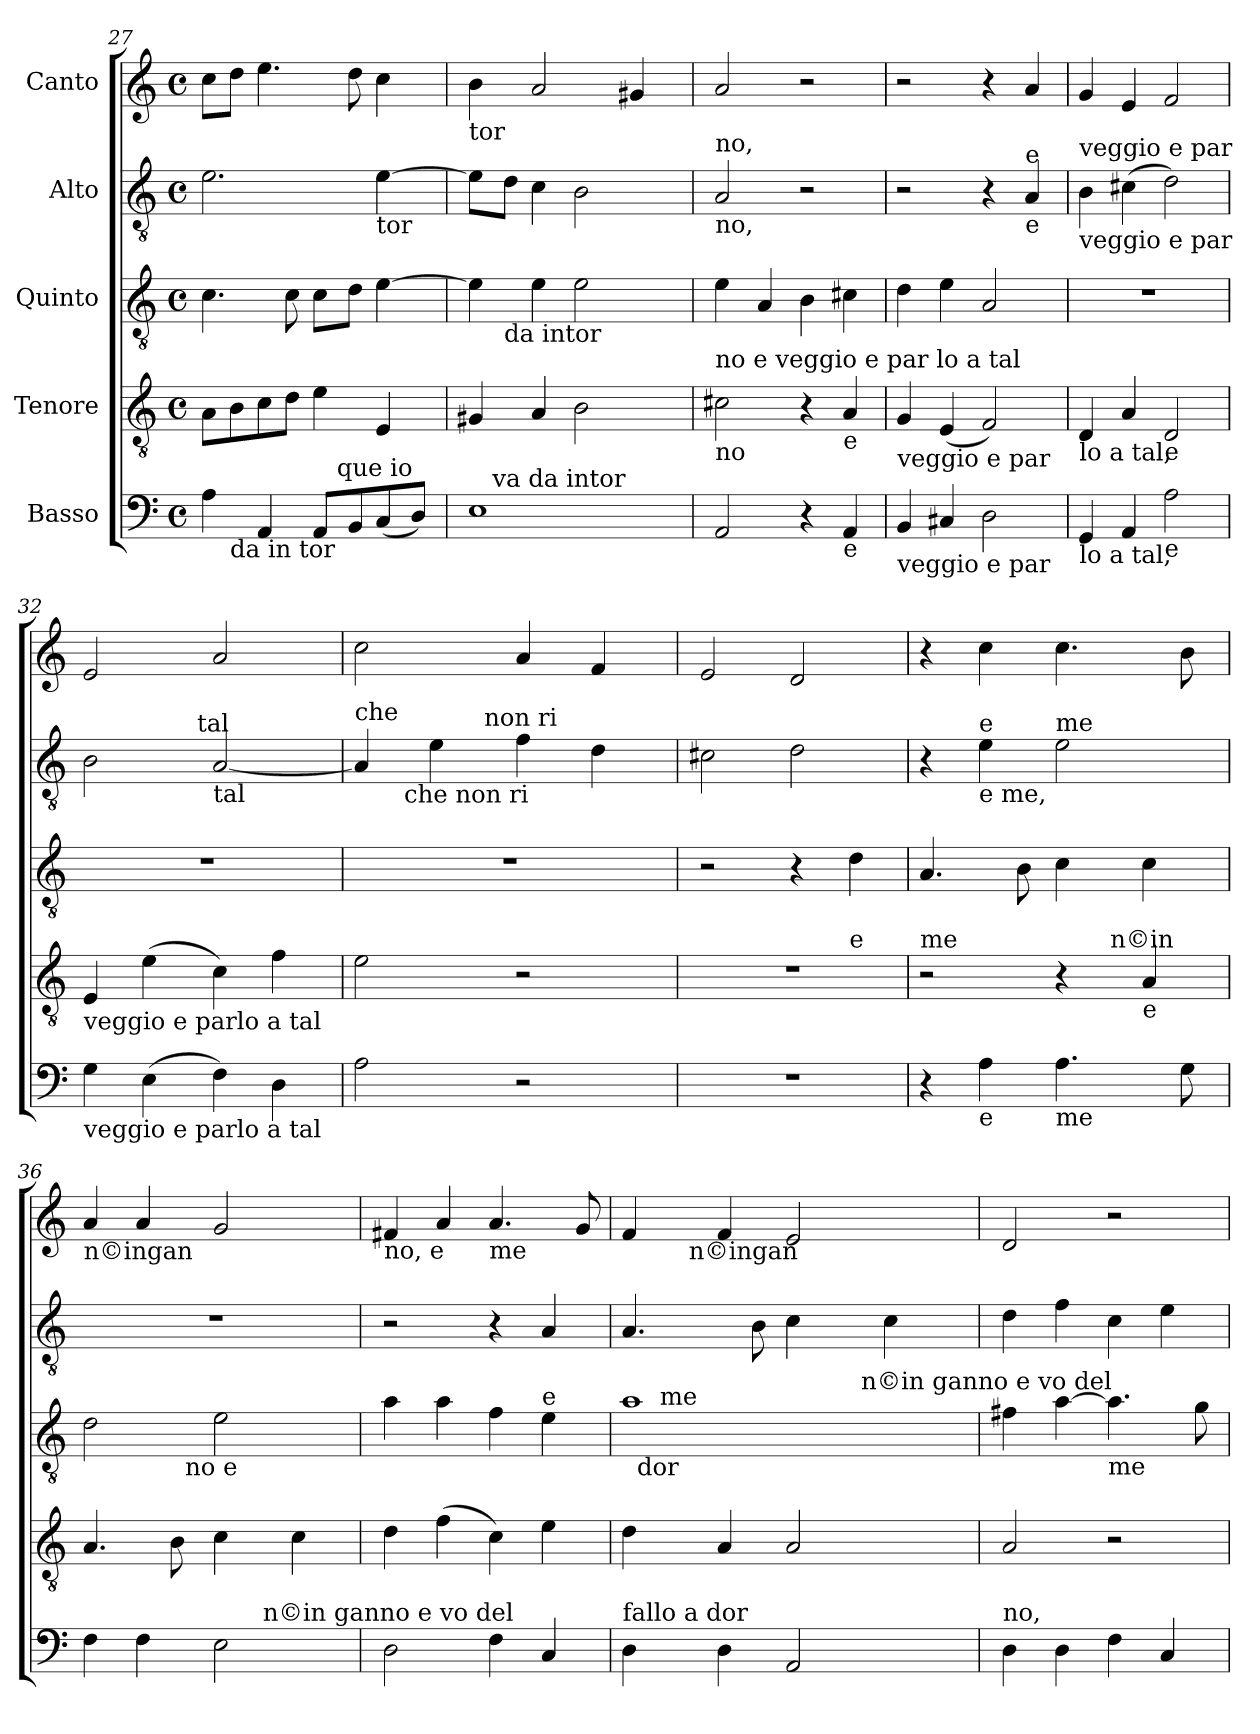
**kern	**kern	**kern	**kern	**kern
*part5	*part4	*part3	*part2	*part1
*staff5	*staff4	*staff3	*staff2	*staff1
*I"Basso	*I"Tenore	*I"Quinto	*I"Alto	*I"Canto
*clefF4	*clefGv2	*clefGv2	*clefGv2	*clefG2
*ITrd7c12	*	*	*	*
*k[]	*k[]	*k[]	*k[]	*k[]
*C:	*C:	*C:	*C:	*C:
*M4/4	*M4/4	*M4/4	*M4/4	*M4/4
*met(c)	*met(c)	*met(c)	*met(c)	*met(c)
=27	=27	=27	=27	=27
!LO:TX:a:t=vun	!	!	!	!
*^	*	*	*	*
*	*^	*	*	*	*
4AA\	8ryy	2ryy	8A\L	4.c\	2.e\	8cc\L
!	!LO:TX:b:t=da in tor	!	!	!	!	!
.	2..ryy	.	8B\	.	.	8dd\J
4AAA/	.	.	8c\	.	.	4.ee\
.	.	.	8d\J	8c\	.	.
8AAA/L	.	16.ryy	4e\	8c\L	.	.
!	!	!LO:TX:a:t=que io	!	!	!	!
.	.	4ryy	.	.	.	.
8BBB/	.	.	.	8d\J	.	8dd\
!	!	!	!	!	!LO:TX:b:t=tor	!
(>8CC/	.	.	4E/	[>4e\	[>4e\	4cc\
.	.	8ryy	.	.	.	.
8DD/J)	.	.	.	.	.	.
.	.	32ryy	.	.	.	.
=28	=28	=28	=28	=28	=28	=28
!	!	!	!	!	!	!LO:TX:b:t=tor
*	*v	*v	*	*^	*	*
1EE	16.ryy	4G#X/	4e\]	8ryy	8e\L]	4b\
!	!LO:TX:a:t=va da intor	!	!	!	!	!
.	2ryy	.	.	.	.	.
!	!	!	!	!LO:TX:b:t=da intor	!	!
.	.	.	.	2..ryy	8d\J	.
.	.	4A/	4e\	.	4c\	2a/
.	.	2B\	2e\	.	2B\	.
.	4ryy	.	.	.	.	.
.	.	.	.	.	.	4g#X/
.	8ryy	.	.	.	.	.
.	32ryy	.	.	.	.	.
!!LO:LB:g=z
=29	=29	=29	=29	=29	=29	=29
!	!	!	!	!	!LO:TX:b:t=no,	!
!	!	!	!	!	!LO:TX:a:t=no,	!
!	!	!LO:TX:a:t=no e veggio e par lo a tal	!	!	!	!
!	!	!LO:TX:b:t=no	!	!	!	!
!LO:TX:b:t=no,	!	!	!	!	!	!
*v	*v	*	*v	*v	*	*
2AAA/	2c#X\	4e\	2A/	2a/
.	.	4A/	.	.
4r	4r	4B\	2r	2r
!	!LO:TX:b:t=e	!	!	!
!LO:TX:b:t=e	!	!	!	!
4AAA/	4A/	4c#X\	.	.
=30	=30	=30	=30	=30
!	!LO:TX:b:t=veggio e par	!	!	!
!LO:TX:b:t=veggio e par	!	!	!	!
4BBB/	4G/	4d\	2r	2r
4CC#X/	(<4E/	4e\	.	.
2DD\	2F/)	2A/	4r	4r
!	!	!	!LO:TX:b:t=e	!
!	!	!	!LO:TX:a:t=e	!
.	.	.	4A/	4a/
=31	=31	=31	=31	=31
!	!	!	!LO:TX:a:t=veggio e par	!
!	!	!	!LO:TX:b:t=veggio e par	!
!	!LO:TX:b:t=lo a tal,	!	!	!
!LO:TX:b:t=lo a tal,	!	!	!	!
4GGG/	4D/	1r	4B\	4g/
4AAA/	4A/	.	(<4c#X\	4e/
!	!LO:TX:b:t=e	!	!	!
!LO:TX:b:t=e	!	!	!	!
2AA\	2D/	.	2d\)	2f/
=32	=32	=32	=32	=32
!	!	!	!LO:TX:b:t=lo a	!
!	!	!	!LO:TX:a:t=lo a	!
!	!LO:TX:b:t=veggio e parlo a tal	!	!	!
!LO:TX:b:t=veggio e parlo a tal	!	!	!	!
*	*	*	*^	*
4GG\	4E/	1r	2B\	4...ryy	2e/
(<4EE\	(<4e\	.	.	.	.
!	!	!	!	!LO:TX:a:t=tal	!
.	.	.	.	2ryy	.
!	!	!	!LO:TX:b:t=tal	!	!
4FF\)	4c\)	.	[<2A/	.	2a/
4DD\	4f\	.	.	.	.
.	.	.	.	32ryy	.
=33	=33	=33	=33	=33	=33
!	!	!	!LO:TX:a:t=che	!	!
*	*	*	*	*^	*
2AA\	2e\	1r	4A/]	8.ryy	4ryy	2cc\
!	!	!	!	!LO:TX:b:t=che non ri	!	!
.	.	.	.	2ryy	.	.
.	.	.	4e\	.	8ryy	.
.	.	.	.	.	32ryy	.
!	!	!	!	!	!LO:TX:a:t=non ri	!
.	.	.	.	.	2ryy	.
2r	2r	.	4f\	.	.	4a/
.	.	.	.	4ryy	.	.
.	.	.	4d\	.	.	4f/
.	.	.	.	.	16.ryy	.
.	.	.	.	16ryy	.	.
=34	=34	=34	=34	=34	=34	=34
!	!	!	!LO:TX:b:t=spon de	!	!	!
!	!	!	!LO:TX:a:t=spon de	!	!	!
*	*^	*	*v	*v	*v	*
1r	1r	2.ryy	2r	2c#X\	2e/
.	.	.	4r	2d\	2d/
!	!	!LO:TX:a:t=e	!	!	!
.	.	4ryy	4d\	.	.
=35	=35	=35	=35	=35	=35
!	!LO:TX:a:t=me	!	!	!	!
4r	2r	2ryy	4.A/	4r	4r
!	!	!	!	!LO:TX:b:t=e me,	!
!	!	!	!	!LO:TX:a:t=e	!
!LO:TX:b:t=e	!	!	!	!	!
4AA\	.	.	.	4e\	4cc\
.	.	.	8B\	.	.
!	!	!	!	!LO:TX:a:t=me	!
!LO:TX:b:t=me	!	!	!	!	!
4.AA\	4r	8ryy	4c\	2e\	4.cc\
.	.	32ryy	.	.	.
!	!	!LO:TX:a:t=n©in	!	!	!
.	.	4ryy	.	.	.
!	!LO:TX:b:t=e	!	!	!	!
.	4A/	.	4c\	.	.
8GG\	.	.	.	.	8b\
.	.	16.ryy	.	.	.
!!LO:LB:g=z
=36	=36	=36	=36	=36	=36
!	!	!	!	!	!LO:TX:b:t=n©ingan
!	!	!	!LO:TX:b:t=gan	!	!
!LO:TX:a:t=me	!	!	!	!	!
*^	*v	*v	*^	*	*
4FF\	2ryy	4.A/	2d\	4ryy	1r	4a/
4FF\	.	.	.	8ryy	.	4a/
.	.	8B\	.	32ryy	.	.
!	!	!	!	!LO:TX:b:t=no e	!	!
.	.	.	.	2ryy	.	.
2EE\	8ryy	4c\	2e\	.	.	2g/
.	32ryy	.	.	.	.	.
!	!LO:TX:a:t=n©in ganno e vo del	!	!	!	!	!
.	4ryy	.	.	.	.	.
.	.	4c\	.	.	.	.
.	16.ryy	.	.	16.ryy	.	.
=37	=37	=37	=37	=37	=37	=37
!	!	!	!	!	!	!LO:TX:b:t=no, e
!	!	!	!LO:TX:b:t=vo del fallo a	!	!	!
*v	*v	*	*v	*v	*	*
2DD\	4d\	4a\	2r	4f#X/
.	(<4f\	4a\	.	4a/
!	!	!	!	!LO:TX:b:t=me
4FF\	4c\)	4f\	4r	4.a/
!	!	!LO:TX:a:t=e	!	!
4CC/	4e\	4e\	4A/	.
.	.	.	.	8g/
=38	=38	=38	=38	=38
!LO:TX:a:t=fallo a dor	!	!	!	!
*	*	*^	*	*^
*	*	*	*^	*	*	*
*	*	*	*	*^	*	*	*
4DD\	4d\	1a	32ryy	16.ryy	2ryy	4.A/	4f/	8ryy
!	!	!	!LO:TX:b:t=dor	!	!	!	!	!
.	.	.	2ryy	.	.	.	.	.
!	!	!	!	!LO:TX:a:t=me	!	!	!	!
.	.	.	.	2ryy	.	.	.	.
.	.	.	.	.	.	.	.	32ryy
!	!	!	!	!	!	!	!	!LO:TX:b:t=n©ingan
.	.	.	.	.	.	.	.	2ryy
4DD\	4A/	.	.	.	.	.	4f/	.
.	.	.	.	.	.	8B\	.	.
2AAA/	2A/	.	.	.	8.ryy	4c\	2e/	.
.	.	.	4...ryy	.	.	.	.	.
.	.	.	.	4ryy	.	.	.	.
.	.	.	.	.	.	.	.	4ryy
!	!	!	!	!	!LO:TX:a:t=n©in ganno e vo del	!	!	!
.	.	.	.	.	4ryy	.	.	.
.	.	.	.	.	.	4c\	.	.
.	.	.	.	8ryy	.	.	.	.
.	.	.	.	.	.	.	.	16.ryy
.	.	.	.	.	16ryy	.	.	.
.	.	.	.	32ryy	.	.	.	.
=39	=39	=39	=39	=39	=39	=39	=39	=39
!	!	!	!	!	!	!	!LO:TX:b:t=no,	!
!	!	!LO:TX:b:t=no, e	!	!	!	!	!	!
!LO:TX:a:t=no,	!	!	!	!	!	!	!	!
*	*	*v	*v	*v	*v	*	*v	*v
4DD\	2A/	4f#X\	4d\	2d/
4DD\	.	[>4a\	4f\	.
!	!	!LO:TX:b:t=me	!	!
4FF\	2r	4.a\]	4c\	2r
4CC/	.	.	4e\	.
.	.	8g\	.	.
=	=	=	=	=
*-	*-	*-	*-	*-
